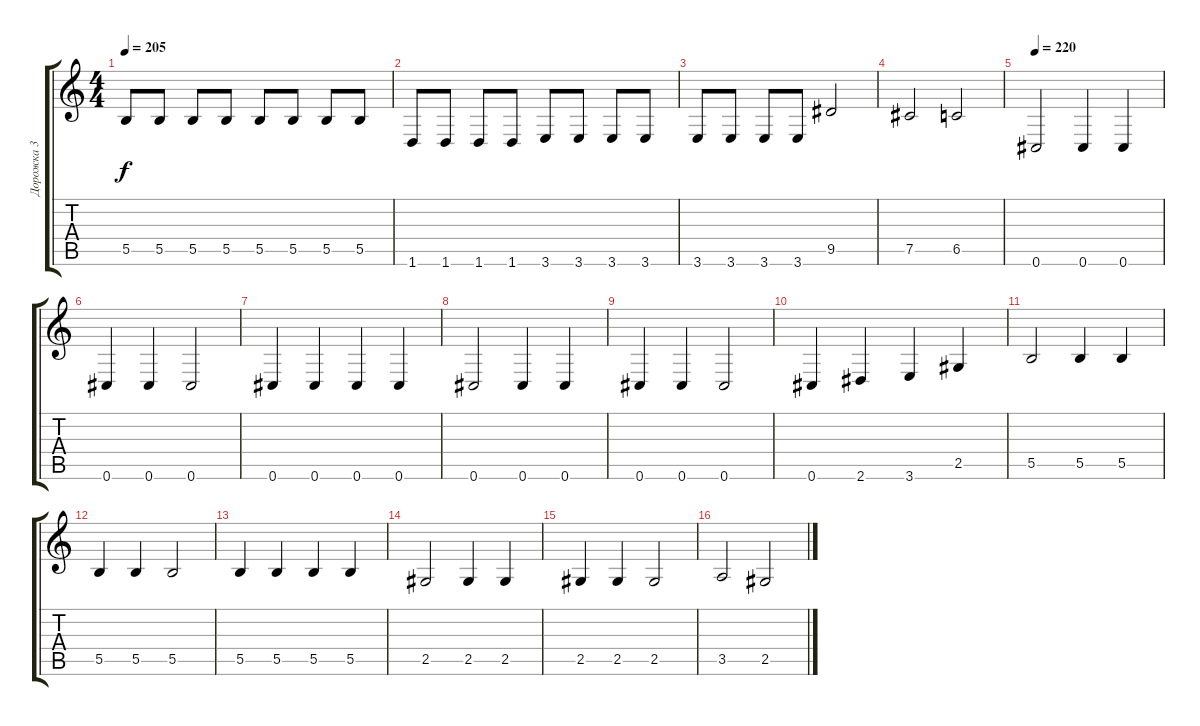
\track ("Дорожка 3" "Дорожка 3") {instrument electricbassfinger}
\staff {score tabs}
\tuning (Db4 Ab3 E3 B2 Gb2 Db2) {hide}
\ts (4 4)
\tempo 205
\clef g2
\ks c
5.5.8{dy f} 5.5.8 5.5.8 5.5.8 5.5.8 5.5.8 5.5.8 5.5.8 |
1.6.8 1.6.8 1.6.8 1.6.8 3.6.8 3.6.8 3.6.8 3.6.8 |
3.6.8 3.6.8 3.6.8 3.6.8 9.5.2 |
7.5.2 6.5.2 |
\tempo 220
0.6.2 0.6.4 0.6.4 |
0.6.4 0.6.4 0.6.2 |
0.6.4 0.6.4 0.6.4 0.6.4 |
0.6.2 0.6.4 0.6.4 |
0.6.4 0.6.4 0.6.2 |
0.6.4 2.6.4 3.6.4 2.5.4 |
5.5.2 5.5.4 5.5.4 |
5.5.4 5.5.4 5.5.2 |
5.5.4 5.5.4 5.5.4 5.5.4 |
2.5.2 2.5.4 2.5.4 |
2.5.4 2.5.4 2.5.2 |
3.5.2 2.5.2
